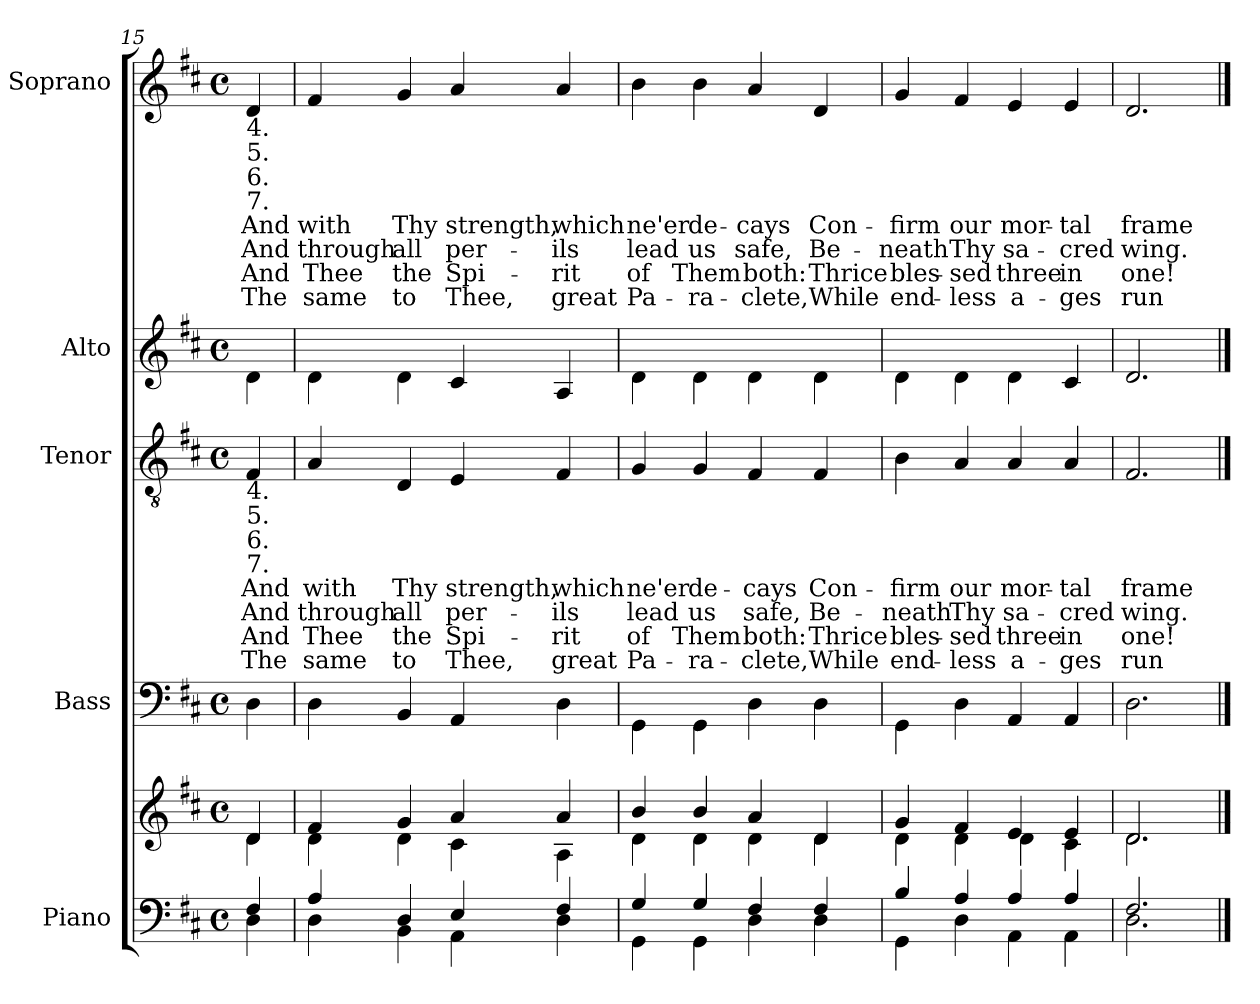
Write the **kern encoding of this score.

**kern	**kern	**kern	**kern	**text	**text	**text	**text	**kern	**kern	**text	**text	**text	**text
*part5	*part5	*part4	*part3	*part3	*part3	*part3	*part3	*part2	*part1	*part1	*part1	*part1	*part1
*staff6	*staff5	*staff4	*staff3	*staff3	*staff3	*staff3	*staff3	*staff2	*staff1	*staff1	*staff1	*staff1	*staff1
*I"Piano	*	*I"Bass	*I"Tenor	*	*	*	*	*I"Alto	*I"Soprano	*	*	*	*
*I'Pno.	*	*I'B.	*I'T.	*	*	*	*	*I'A.	*I'S.	*	*	*	*
!!LO:LB:g=z
*clefF4	*clefG2	*clefF4	*clefGv2	*	*	*	*	*clefG2	*clefG2	*	*	*	*
*k[f#c#]	*k[f#c#]	*k[f#c#]	*k[f#c#]	*	*	*	*	*k[f#c#]	*k[f#c#]	*	*	*	*
*M4/4	*M4/4	*M4/4	*M4/4	*	*	*	*	*M4/4	*M4/4	*	*	*	*
*met(c)	*met(c)	*met(c)	*met(c)	*	*	*	*	*met(c)	*met(c)	*	*	*	*
=15	=15	=15	=15	=15	=15	=15	=15	=15	=15	=15	=15	=15	=15
*^	*^	*	*	*	*	*	*	*	*	*	*	*	*
!	!	!	!	!	!	!	!	!	!	!	!LO:TX:b:t=4.	!	!	!	!
!	!	!	!	!	!	!	!	!	!	!	!LO:TX:b:t=5.	!	!	!	!
!	!	!	!	!	!	!	!	!	!	!	!LO:TX:b:t=6.	!	!	!	!
!	!	!	!	!	!	!	!	!	!	!	!LO:TX:b:t=7.	!	!	!	!
!	!	!	!	!	!LO:TX:b:t=4.	!	!	!	!	!	!	!	!	!	!
!	!	!	!	!	!LO:TX:b:t=5.	!	!	!	!	!	!	!	!	!	!
!	!	!	!	!	!LO:TX:b:t=6.	!	!	!	!	!	!	!	!	!	!
!	!	!	!	!	!LO:TX:b:t=7.	!	!	!	!	!	!	!	!	!	!
!	!	!	!	!	!	!LO:LY:b	!LO:LY:b	!LO:LY:b	!LO:LY:b	!	!	!LO:LY:b	!LO:LY:b	!LO:LY:b	!LO:LY:b
4F#/	4D\	4d/	4d\	4D\	4F#/	And	And	And	The	4d\	4d/	And	And	And	The
=16	=16	=16	=16	=16	=16	=16	=16	=16	=16	=16	=16	=16	=16	=16	=16
!	!	!	!	!	!	!LO:LY:b	!LO:LY:b	!LO:LY:b	!LO:LY:b	!	!	!LO:LY:b	!LO:LY:b	!LO:LY:b	!LO:LY:b
4A/	4D\	4f#/	4d\	4D\	4A/	with	through	Thee	same	4d\	4f#/	with	through	Thee	same
!	!	!	!	!	!	!LO:LY:b	!LO:LY:b	!LO:LY:b	!LO:LY:b	!	!	!LO:LY:b	!LO:LY:b	!LO:LY:b	!LO:LY:b
4D/	4BB\	4g/	4d\	4BB/	4D/	Thy	all	the	to	4d\	4g/	Thy	all	the	to
!	!	!	!	!	!	!LO:LY:b	!LO:LY:b	!LO:LY:b	!LO:LY:b	!	!	!LO:LY:b	!LO:LY:b	!LO:LY:b	!LO:LY:b
4E/	4AA\	4a/	4c#\	4AA/	4E/	strength,	per-	Spi-	Thee,	4c#/	4a/	strength,	per-	Spi-	Thee,
!	!	!	!	!	!	!LO:LY:b	!LO:LY:b	!LO:LY:b	!LO:LY:b	!	!	!LO:LY:b	!LO:LY:b	!LO:LY:b	!LO:LY:b
4F#/	4D\	4a/	4A\	4D\	4F#/	which	-ils	-rit	great	4A/	4a/	which	-ils	-rit	great
=17	=17	=17	=17	=17	=17	=17	=17	=17	=17	=17	=17	=17	=17	=17	=17
!	!	!	!	!	!	!LO:LY:b	!LO:LY:b	!LO:LY:b	!LO:LY:b	!	!	!LO:LY:b	!LO:LY:b	!LO:LY:b	!LO:LY:b
4G/	4GG\	4b/	4d\	4GG\	4G/	ne'er	lead	of	Pa-	4d\	4b\	ne'er	lead	of	Pa-
!	!	!	!	!	!	!LO:LY:b	!LO:LY:b	!LO:LY:b	!LO:LY:b	!	!	!LO:LY:b	!LO:LY:b	!LO:LY:b	!LO:LY:b
4G/	4GG\	4b/	4d\	4GG\	4G/	de-	us	Them	-ra-	4d\	4b\	de-	us	Them	-ra-
!	!	!	!	!	!	!LO:LY:b	!LO:LY:b	!LO:LY:b	!LO:LY:b	!	!	!LO:LY:b	!LO:LY:b	!LO:LY:b	!LO:LY:b
4F#/	4D\	4a/	4d\	4D\	4F#/	-cays	safe,	both:	-clete,	4d\	4a/	-cays	safe,	both:	-clete,
!	!	!	!	!	!	!LO:LY:b	!LO:LY:b	!LO:LY:b	!LO:LY:b	!	!	!LO:LY:b	!LO:LY:b	!LO:LY:b	!LO:LY:b
4F#/	4D\	4d/	4d\	4D\	4F#/	Con-	Be-	Thrice	While	4d\	4d/	Con-	Be-	Thrice	While
=18	=18	=18	=18	=18	=18	=18	=18	=18	=18	=18	=18	=18	=18	=18	=18
!	!	!	!	!	!	!LO:LY:b	!LO:LY:b	!LO:LY:b	!LO:LY:b	!	!	!LO:LY:b	!LO:LY:b	!LO:LY:b	!LO:LY:b
4B/	4GG\	4g/	4d\	4GG\	4B\	-firm	-neath	bles-	end-	4d\	4g/	-firm	-neath	bles-	end-
!	!	!	!	!	!	!LO:LY:b	!LO:LY:b	!LO:LY:b	!LO:LY:b	!	!	!LO:LY:b	!LO:LY:b	!LO:LY:b	!LO:LY:b
4A/	4D\	4f#/	4d\	4D\	4A/	our	Thy	-sed	-less	4d\	4f#/	our	Thy	-sed	-less
!	!	!	!	!	!	!LO:LY:b	!LO:LY:b	!LO:LY:b	!LO:LY:b	!	!	!LO:LY:b	!LO:LY:b	!LO:LY:b	!LO:LY:b
4A/	4AA\	4e/	4d\	4AA/	4A/	mor-	sa-	three	a-	4d\	4e/	mor-	sa-	three	a-
!	!	!	!	!	!	!LO:LY:b	!LO:LY:b	!LO:LY:b	!LO:LY:b	!	!	!LO:LY:b	!LO:LY:b	!LO:LY:b	!LO:LY:b
4A/	4AA\	4e/	4c#\	4AA/	4A/	-tal	-cred	in	-ges	4c#/	4e/	-tal	-cred	in	-ges
=19	=19	=19	=19	=19	=19	=19	=19	=19	=19	=19	=19	=19	=19	=19	=19
!	!	!	!	!	!	!LO:LY:b	!LO:LY:b	!LO:LY:b	!LO:LY:b	!	!	!LO:LY:b	!LO:LY:b	!LO:LY:b	!LO:LY:b
2.F#/	2.D\	2.d/	2.d\	2.D\	2.F#/	frame	wing.	one!	run	2.d/	2.d/	frame	wing.	one!	run
*v	*v	*	*	*	*	*	*	*	*	*	*	*	*	*	*
*	*v	*v	*	*	*	*	*	*	*	*	*	*	*	*
==	==	==	==	==	==	==	==	==	==	==	==	==	==
*-	*-	*-	*-	*-	*-	*-	*-	*-	*-	*-	*-	*-	*-
